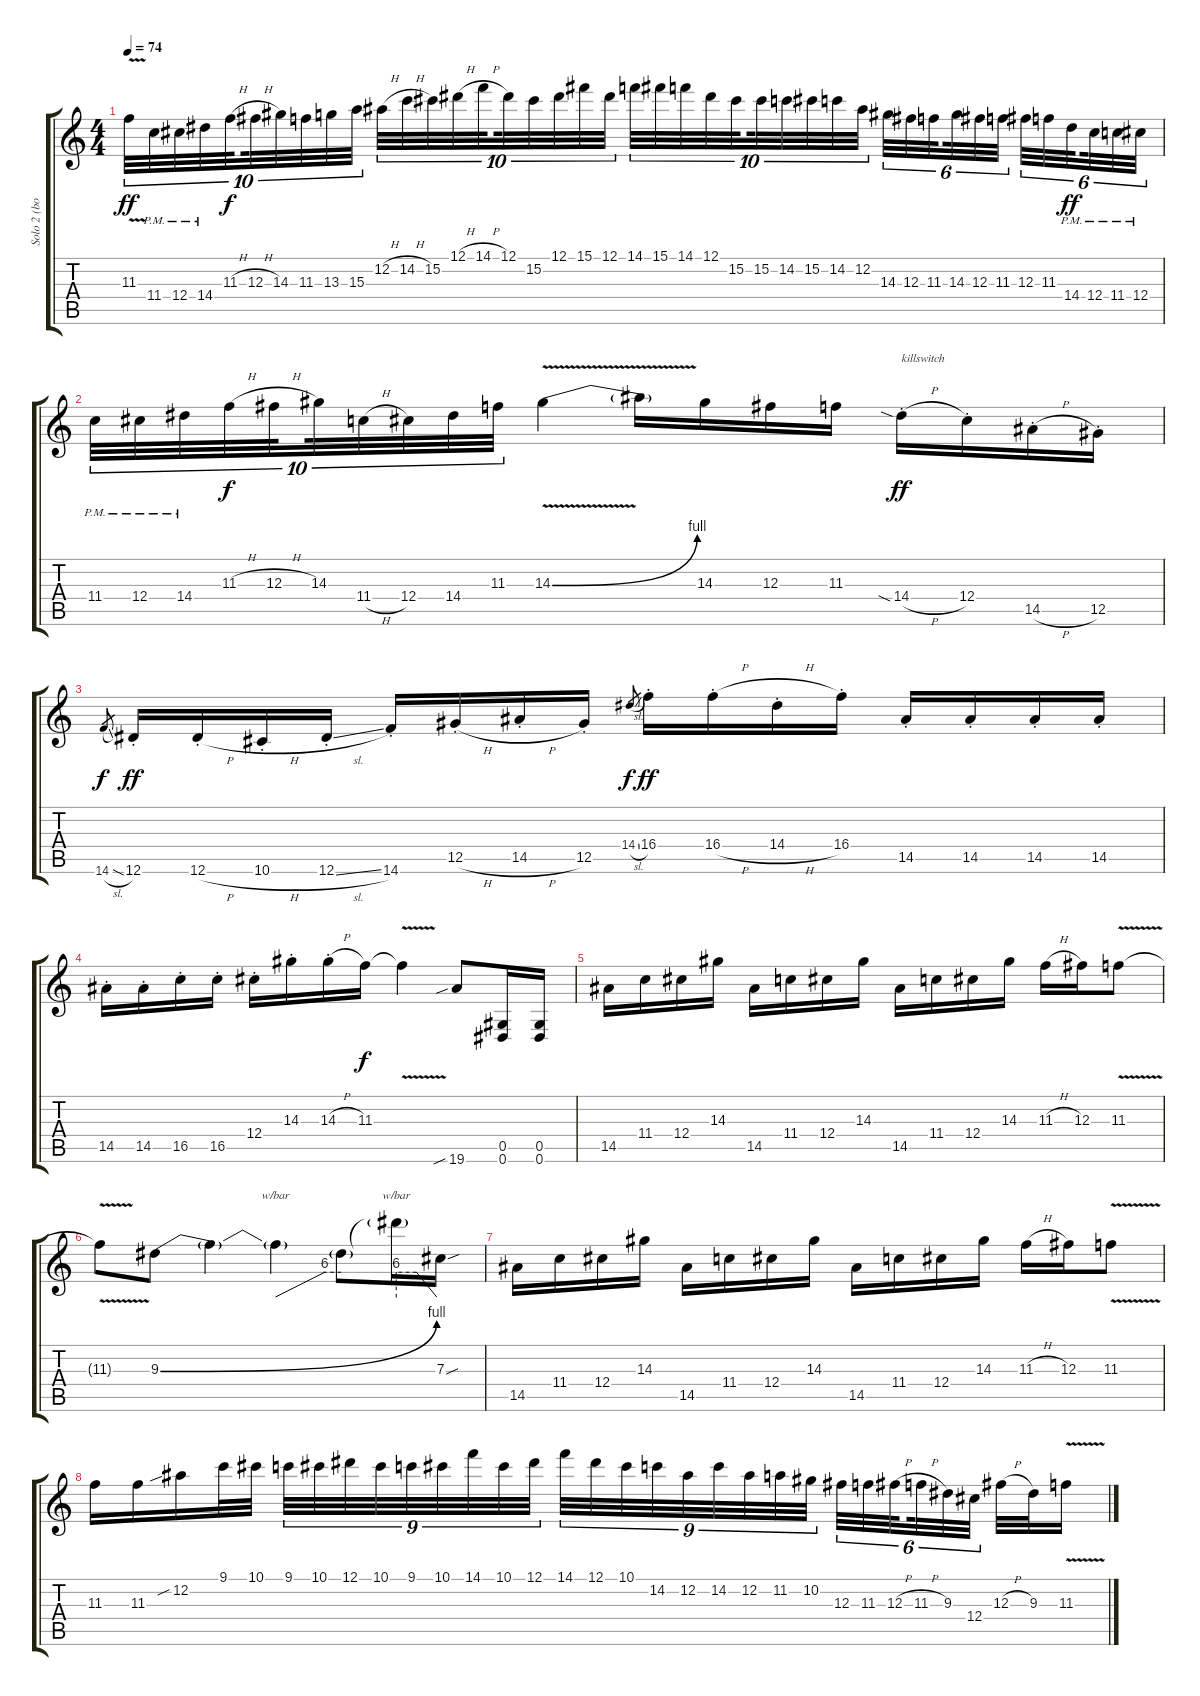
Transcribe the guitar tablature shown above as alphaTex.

\track ("Solo 2 (booster)" "Solo 2 (bo") {instrument overdrivenguitar}
\staff {score tabs}
\tuning (Eb4 Bb3 Gb3 Db3 Ab2 Eb2) {hide}
\ts (4 4)
\tempo 74
\clef g2
\ks c
11.3{v t}.32{tu (10 8) dy ff} 11.4{pm}.32{tu (10 8)} 12.4{pm}.32{tu (10 8)} 14.4{pm}.32{tu (10 8)} 11.3{h}.32{tu (10 8) dy f beam splitsecondary} 12.3{h}.32{tu (10 8)} 14.3.32{tu (10 8)} 11.3.32{tu (10 8)} 13.3.32{tu (10 8)} 15.3.32{tu (10 8)} 12.2{h}.32{tu (10 8)} 14.2{h}.32{tu (10 8)} 15.2.32{tu (10 8)} 12.1{h}.32{tu (10 8)} 14.1{h}.32{tu (10 8) beam splitsecondary} 12.1.32{tu (10 8)} 15.2.32{tu (10 8)} 12.1.32{tu (10 8)} 15.1.32{tu (10 8)} 12.1.32{tu (10 8)} 14.1.32{tu (10 8)} 15.1.32{tu (10 8)} 14.1.32{tu (10 8)} 12.1.32{tu (10 8)} 15.2.32{tu (10 8) beam splitsecondary} 15.2.32{tu (10 8)} 14.2.32{tu (10 8)} 15.2.32{tu (10 8)} 14.2.32{tu (10 8)} 12.2.32{tu (10 8)} 14.3.32{tu (6 4)} 12.3.32{tu (6 4)} 11.3.32{tu (6 4) beam splitsecondary} 14.3.32{tu (6 4)} 12.3.32{tu (6 4)} 11.3.32{tu (6 4) beam splitsecondary} 12.3.32{tu (6 4)} 11.3.32{tu (6 4)} 14.4{pm}.32{tu (6 4) dy ff beam splitsecondary} 12.4{pm}.32{tu (6 4)} 11.4{pm}.32{tu (6 4)} 12.4{pm}.32{tu (6 4)} |
11.4{pm}.32{tu (10 8)} 12.4{pm}.32{tu (10 8)} 14.4{pm}.32{tu (10 8)} 11.3{h}.32{tu (10 8) dy f} 12.3{h}.32{tu (10 8) beam splitsecondary} 14.3.32{tu (10 8)} 11.4{h}.32{tu (10 8)} 12.4.32{tu (10 8)} 14.4.32{tu (10 8)} 11.3.32{tu (10 8)} 14.3{be (bend 0 0 60 4) v}.4 14.3{t}.16 14.3.16 12.3.16 11.3.16 14.4{sia h st}.16{txt "killswitch" dy ff} 12.4{st}.16 14.5{h st}.16 12.5{st}.16 |
14.6{sl}.8{gr dy f} 12.6{st}.16{dy ff} 12.6{h st}.16 10.6{h st}.16 12.6{sl st}.16 14.6{st}.16 12.5{h st}.16 14.5{h st}.16 12.5{st}.16 14.4{sl}.8{gr dy f} 16.4{st}.16{dy ff} 16.4{h st}.16 14.4{h st}.16 16.4{st}.16 14.5{st}.16 14.5{st}.16 14.5{st}.16 14.5{st}.16 |
14.5{st}.16 14.5{st}.16 16.5{st}.16 16.5{st}.16 12.4{st}.16 14.3{st}.16 14.3{h st}.16 11.3.16{dy f} 11.3{v t}.4 19.6{sib}.8 (0.5 0.6).16 (0.5 0.6).16 |
14.5.16 11.4.16 12.4.16 14.3.16 14.5.16 11.4.16 12.4.16 14.3.16 14.5.16 11.4.16 12.4.16 14.3.16 11.3{h}.16 12.3.16 11.3{v}.8 |
11.3{t}.8 9.3{be (bend 0 0 60 4)}.8 9.3{t}.4 9.3{t}.4{tbe (custom default 0 0 45 24 60 24)} 9.3{t}.8 9.3{t}.16{tbe (custom default 0 24 30 24 60 0)} 7.3{sou}.16 |
14.5.16 11.4.16 12.4.16 14.3.16 14.5.16 11.4.16 12.4.16 14.3.16 14.5.16 11.4.16 12.4.16 14.3.16 11.3{h}.16 12.3.16 11.3{v}.8 |
11.3.16 11.3.16 12.2{sib}.16 9.1.32 10.1.32 9.1.32{tu (9 8)} 10.1.32{tu (9 8)} 12.1.32{tu (9 8)} 10.1.32{tu (9 8)} 9.1.32{tu (9 8)} 10.1.32{tu (9 8)} 14.1.32{tu (9 8)} 10.1.32{tu (9 8)} 12.1.32{tu (9 8)} 14.1.32{tu (9 8)} 12.1.32{tu (9 8)} 10.1.32{tu (9 8)} 14.2.32{tu (9 8)} 12.2.32{tu (9 8)} 14.2.32{tu (9 8)} 12.2.32{tu (9 8)} 11.2.32{tu (9 8)} 10.2.32{tu (9 8)} 12.3.32{tu (6 4)} 11.3.32{tu (6 4)} 12.3{h}.32{tu (6 4) beam splitsecondary} 11.3{h}.32{tu (6 4)} 9.3.32{tu (6 4)} 12.4.32{tu (6 4) beam splitsecondary} 12.3{h}.32 9.3.32 11.3{v}.16
